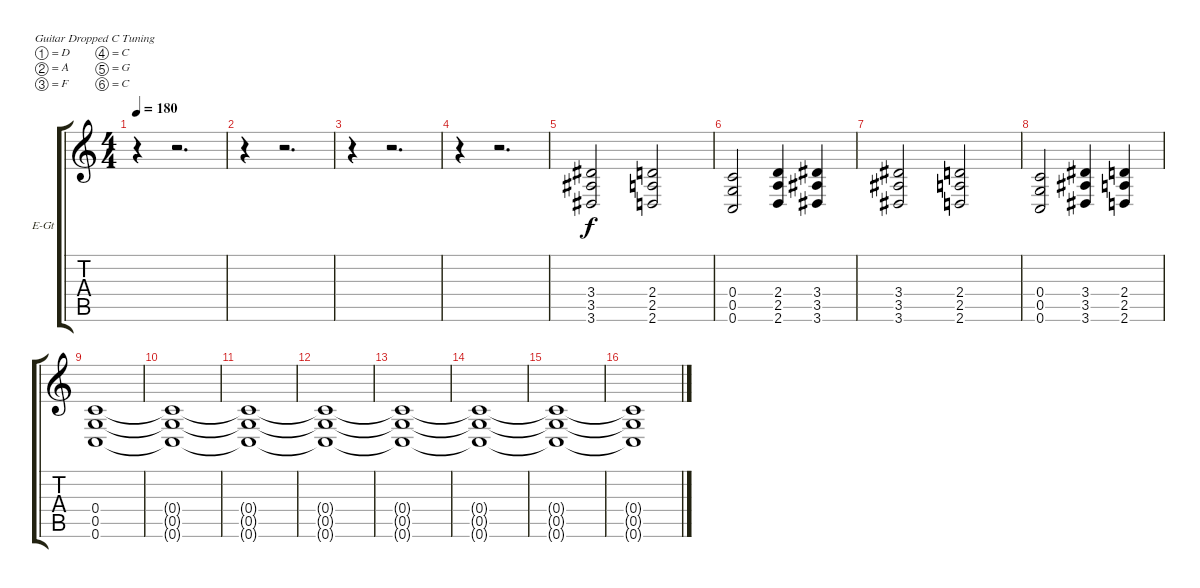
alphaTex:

\bracketExtendMode groupsimilarinstruments
\firstSystemTrackNameOrientation horizontal
\otherSystemsTrackNameOrientation horizontal
\track ("Utwór 2" "E-Gt") {instrument distortionguitar}
\staff {score tabs}
\tuning (D4 A3 F3 C3 G2 C2)
\ts (4 4)
\tempo 180
\clef g2
\ks c
r.4{dy f instrument distortionguitar} r.2{d} |
r.4 r.2{d} |
r.4 r.2{d} |
r.4 r.2{d} |
(3.4 3.5 3.6).2 (2.4 2.5 2.6).2 |
(0.4 0.5 0.6).2 (2.4 2.5 2.6).4 (3.4 3.5 3.6).4 |
(3.4 3.5 3.6).2 (2.4 2.5 2.6).2 |
(0.4 0.5 0.6).2 (3.4 3.5 3.6).4 (2.4 2.5 2.6).4 |
(0.4 0.5 0.6).1 |
(0.4{t} 0.5{t} 0.6{t}).1 |
(0.4{t} 0.5{t} 0.6{t}).1 |
(0.4{t} 0.5{t} 0.6{t}).1 |
(0.4{t} 0.5{t} 0.6{t}).1 |
(0.4{t} 0.5{t} 0.6{t}).1 |
(0.4{t} 0.5{t} 0.6{t}).1 |
(0.4{t} 0.5{t} 0.6{t}).1
